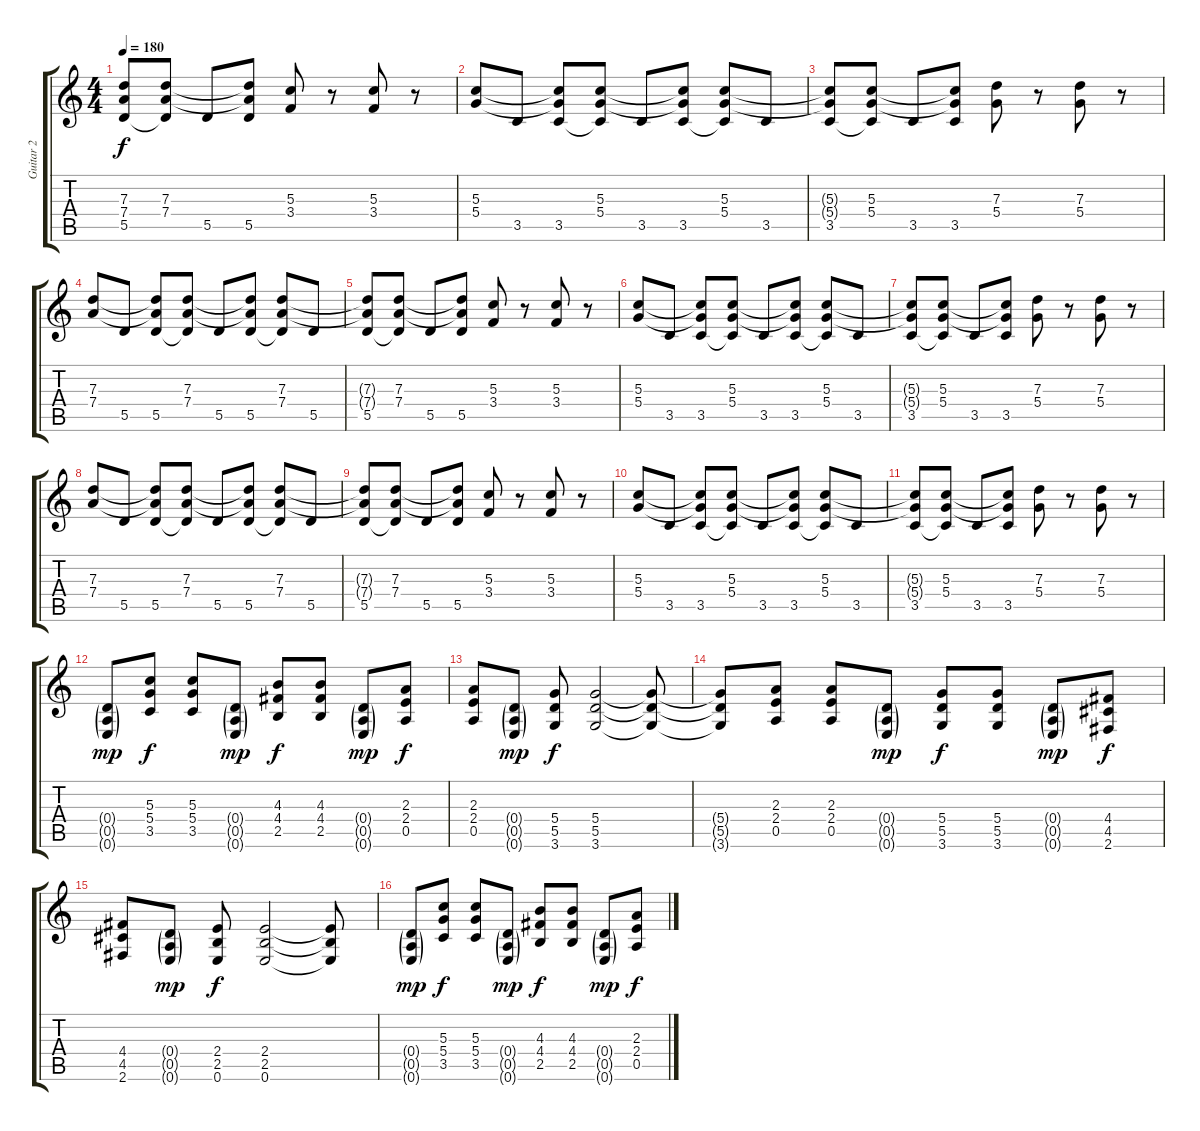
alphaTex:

\track ("Guitar 2" "Guitar 2") {instrument overdrivenguitar}
\staff {score tabs}
\tuning (E4 B3 G3 D3 A2 E2) {hide}
\ts (4 4)
\tempo 180
\clef g2
\ks c
(7.3{t} 7.4{t} 5.5).8{dy f} (7.3 7.4 5.5{t}).8 5.5.8 (7.3{t} 7.4{t} 5.5).8 (5.3 3.4).8 r.8 (5.3 3.4).8 r.8 |
(5.3 5.4).8 3.5.8 (5.3{t} 5.4{t} 3.5).8 (5.3 5.4 3.5{t}).8 3.5.8 (5.3{t} 5.4{t} 3.5).8 (5.3 5.4 3.5{t}).8 3.5.8 |
(5.3{t} 5.4{t} 3.5).8 (5.3 5.4 3.5{t}).8 3.5.8 (5.3{t} 5.4{t} 3.5).8 (7.3 5.4).8 r.8 (7.3 5.4).8 r.8 |
(7.3 7.4).8 5.5.8 (7.3{t} 7.4{t} 5.5).8 (7.3 7.4 5.5{t}).8 5.5.8 (7.3{t} 7.4{t} 5.5).8 (7.3 7.4 5.5{t}).8 5.5.8 |
(7.3{t} 7.4{t} 5.5).8 (7.3 7.4 5.5{t}).8 5.5.8 (7.3{t} 7.4{t} 5.5).8 (5.3 3.4).8 r.8 (5.3 3.4).8 r.8 |
(5.3 5.4).8 3.5.8 (5.3{t} 5.4{t} 3.5).8 (5.3 5.4 3.5{t}).8 3.5.8 (5.3{t} 5.4{t} 3.5).8 (5.3 5.4 3.5{t}).8 3.5.8 |
(5.3{t} 5.4{t} 3.5).8 (5.3 5.4 3.5{t}).8 3.5.8 (5.3{t} 5.4{t} 3.5).8 (7.3 5.4).8 r.8 (7.3 5.4).8 r.8 |
(7.3 7.4).8 5.5.8 (7.3{t} 7.4{t} 5.5).8 (7.3 7.4 5.5{t}).8 5.5.8 (7.3{t} 7.4{t} 5.5).8 (7.3 7.4 5.5{t}).8 5.5.8 |
(7.3{t} 7.4{t} 5.5).8 (7.3 7.4 5.5{t}).8 5.5.8 (7.3{t} 7.4{t} 5.5).8 (5.3 3.4).8 r.8 (5.3 3.4).8 r.8 |
(5.3 5.4).8 3.5.8 (5.3{t} 5.4{t} 3.5).8 (5.3 5.4 3.5{t}).8 3.5.8 (5.3{t} 5.4{t} 3.5).8 (5.3 5.4 3.5{t}).8 3.5.8 |
(5.3{t} 5.4{t} 3.5).8 (5.3 5.4 3.5{t}).8 3.5.8 (5.3{t} 5.4{t} 3.5).8 (7.3 5.4).8 r.8 (7.3 5.4).8 r.8 |
(0.4{g} 0.5{g} 0.6{g}).8{dy mp} (5.3 5.4 3.5).8{dy f} (5.3 5.4 3.5).8 (0.4{g} 0.5{g} 0.6{g}).8{dy mp} (4.3 4.4 2.5).8{dy f} (4.3 4.4 2.5).8 (0.4{g} 0.5{g} 0.6{g}).8{dy mp} (2.3 2.4 0.5).8{dy f} |
(2.3 2.4 0.5).8 (0.4{g} 0.5{g} 0.6{g}).8{dy mp} (5.4 5.5 3.6).8{dy f} (5.4 5.5 3.6).2 (5.4{t} 5.5{t} 3.6{t}).8 |
(5.4{t} 5.5{t} 3.6{t}).8 (2.3 2.4 0.5).8 (2.3 2.4 0.5).8 (0.4{g} 0.5{g} 0.6{g}).8{dy mp} (5.4 5.5 3.6).8{dy f} (5.4 5.5 3.6).8 (0.4{g} 0.5{g} 0.6{g}).8{dy mp} (4.4 4.5 2.6).8{dy f} |
(4.4 4.5 2.6).8 (0.4{g} 0.5{g} 0.6{g}).8{dy mp} (2.4 2.5 0.6).8{dy f} (2.4 2.5 0.6).2 (2.4{t} 2.5{t} 0.6{t}).8 |
(0.4{g} 0.5{g} 0.6{g}).8{dy mp} (5.3 5.4 3.5).8{dy f} (5.3 5.4 3.5).8 (0.4{g} 0.5{g} 0.6{g}).8{dy mp} (4.3 4.4 2.5).8{dy f} (4.3 4.4 2.5).8 (0.4{g} 0.5{g} 0.6{g}).8{dy mp} (2.3 2.4 0.5).8{dy f}
